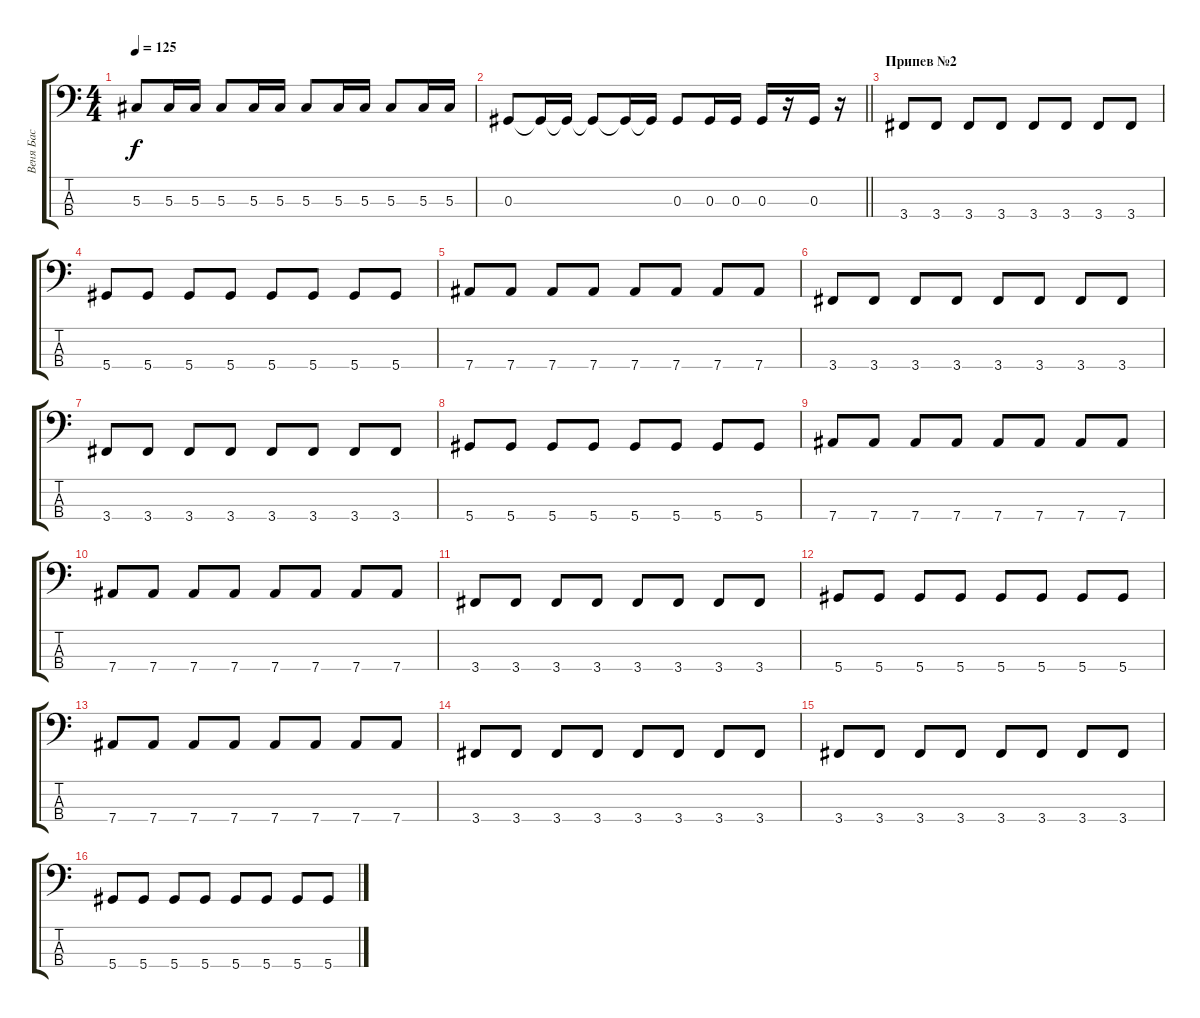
\track ("Веня Бас" "Веня Бас") {instrument electricbassfinger}
\staff {score tabs}
\tuning (Gb2 Db2 Ab1 Eb1) {hide}
\ts (4 4)
\tempo 125
\clef f4
\ks c
5.3.8{dy f} 5.3.16 5.3.16 5.3.8 5.3.16 5.3.16 5.3.8 5.3.16 5.3.16 5.3.8 5.3.16 5.3.16 |
\barLineRight lightlight
0.3.8 0.3{t}.16 0.3{t}.16 0.3{t}.8 0.3{t}.16 0.3{t}.16 0.3.8 0.3.16 0.3.16 0.3.16 r.16 0.3.16 r.16 |
\section ("" "Припев №2")
3.4.8 3.4.8 3.4.8 3.4.8 3.4.8 3.4.8 3.4.8 3.4.8 |
5.4.8 5.4.8 5.4.8 5.4.8 5.4.8 5.4.8 5.4.8 5.4.8 |
7.4.8 7.4.8 7.4.8 7.4.8 7.4.8 7.4.8 7.4.8 7.4.8 |
3.4.8 3.4.8 3.4.8 3.4.8 3.4.8 3.4.8 3.4.8 3.4.8 |
3.4.8 3.4.8 3.4.8 3.4.8 3.4.8 3.4.8 3.4.8 3.4.8 |
5.4.8 5.4.8 5.4.8 5.4.8 5.4.8 5.4.8 5.4.8 5.4.8 |
7.4.8 7.4.8 7.4.8 7.4.8 7.4.8 7.4.8 7.4.8 7.4.8 |
7.4.8 7.4.8 7.4.8 7.4.8 7.4.8 7.4.8 7.4.8 7.4.8 |
3.4.8 3.4.8 3.4.8 3.4.8 3.4.8 3.4.8 3.4.8 3.4.8 |
5.4.8 5.4.8 5.4.8 5.4.8 5.4.8 5.4.8 5.4.8 5.4.8 |
7.4.8 7.4.8 7.4.8 7.4.8 7.4.8 7.4.8 7.4.8 7.4.8 |
3.4.8 3.4.8 3.4.8 3.4.8 3.4.8 3.4.8 3.4.8 3.4.8 |
3.4.8 3.4.8 3.4.8 3.4.8 3.4.8 3.4.8 3.4.8 3.4.8 |
5.4.8 5.4.8 5.4.8 5.4.8 5.4.8 5.4.8 5.4.8 5.4.8
